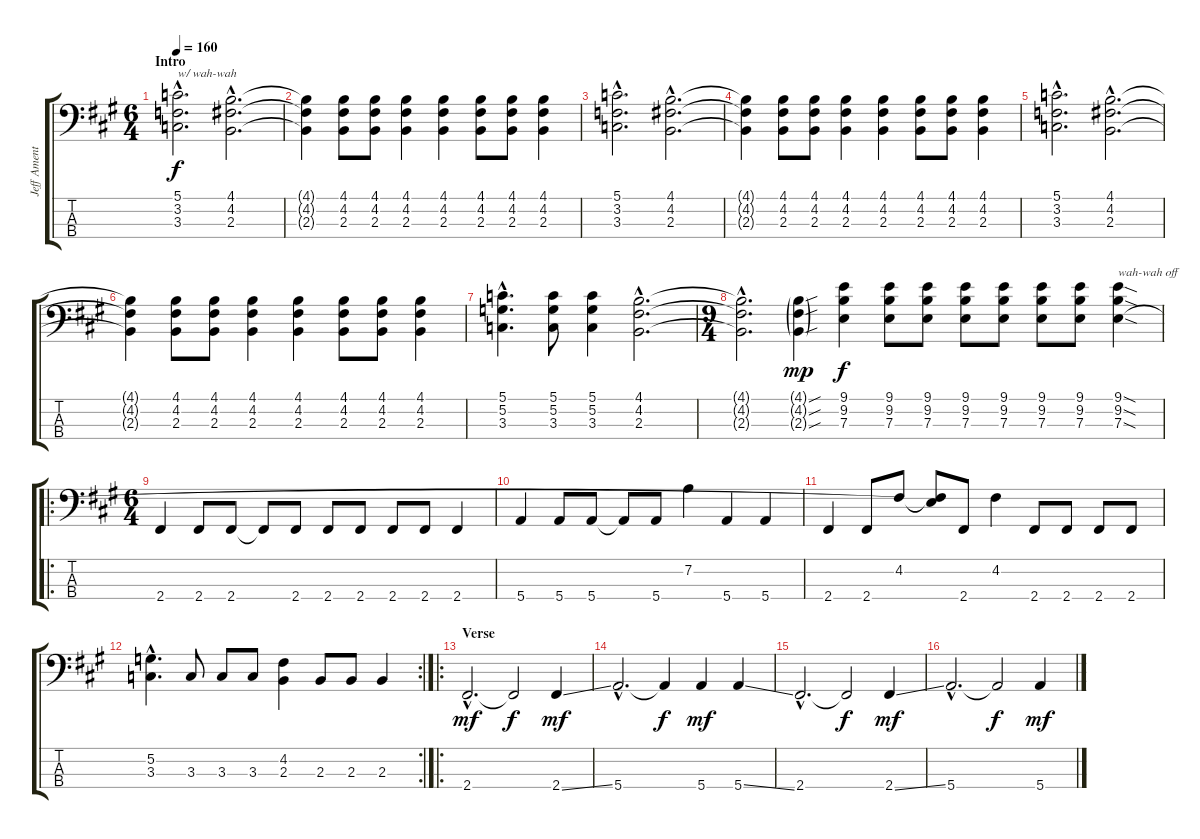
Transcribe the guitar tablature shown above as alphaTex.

\track ("Jeff Ament" "Jeff Ament") {instrument fretlessbass}
\staff {score tabs}
\tuning (G2 D2 A1 E1) {hide}
\ts (6 4)
\section ("" "Intro")
\tempo 160
\clef f4
\ks a
(5.1{hac} 3.2{hac} 3.3{hac}).2{d txt "w/ wah-wah" dy f instrument fretlessbass} (4.1{hac} 4.2{hac} 2.3{hac}).2{d} |
(4.1{t} 4.2{t} 2.3{t}).4 (4.1 4.2 2.3).8 (4.1 4.2 2.3).8 (4.1 4.2 2.3).4 (4.1 4.2 2.3).4 (4.1 4.2 2.3).8 (4.1 4.2 2.3).8 (4.1 4.2 2.3).4 |
(5.1{hac} 3.2{hac} 3.3{hac}).2{d} (4.1{hac} 4.2{hac} 2.3{hac}).2{d} |
(4.1{t} 4.2{t} 2.3{t}).4 (4.1 4.2 2.3).8 (4.1 4.2 2.3).8 (4.1 4.2 2.3).4 (4.1 4.2 2.3).4 (4.1 4.2 2.3).8 (4.1 4.2 2.3).8 (4.1 4.2 2.3).4 |
(5.1{hac} 3.2{hac} 3.3{hac}).2{d} (4.1{hac} 4.2{hac} 2.3{hac}).2{d} |
(4.1{t} 4.2{t} 2.3{t}).4 (4.1 4.2 2.3).8 (4.1 4.2 2.3).8 (4.1 4.2 2.3).4 (4.1 4.2 2.3).4 (4.1 4.2 2.3).8 (4.1 4.2 2.3).8 (4.1 4.2 2.3).4 |
(5.1{hac} 5.2{hac} 3.3{hac}).4{d} (5.1 5.2 3.3).8 (5.1 5.2 3.3).4 (4.1{hac} 4.2{hac} 2.3{hac}).2{d} |
\ts (9 4)
(4.1{hac t} 4.2{hac t} 2.3{hac t}).2{d} (4.1{sou g} 4.2{sou g} 2.3{sou g}).4{dy mp} (9.1 9.2 7.3).4{dy f} (9.1 9.2 7.3).8 (9.1 9.2 7.3).8 (9.1 9.2 7.3).8 (9.1 9.2 7.3).8 (9.1 9.2 7.3).8 (9.1 9.2 7.3).8 (9.1{sod} 9.2{sod} 7.3{sod}).4{txt "wah-wah off"} |
\ro
\ts (6 4)
2.4.4 2.4.8 2.4.8 2.4{t}.8 2.4.8 2.4.8 2.4.8 2.4.8 2.4.8 2.4.4 |
5.4.4 5.4.8 5.4.8 5.4{t}.8 5.4.8 7.2.4 5.4.4 5.4.4 |
2.4.4 2.4.8 4.2.8 (4.2{t} 7.3{t}).8 2.4.8 4.2.4 2.4.8 2.4.8 2.4.8 2.4.8 |
\rc 2
(5.2{hac} 3.3{hac}).4{d} 3.3.8 3.3.8 3.3.8 (4.2 2.3).4 2.3.8 2.3.8 2.3.4 |
\ro
\section ("" "Verse")
2.4{hac}.2{d dy mf} 2.4{t}.2{dy f} 2.4{ss}.4{dy mf} |
5.4{hac}.2{d} 5.4{t}.4{dy f} 5.4.4{dy mf} 5.4{ss}.4 |
2.4{hac}.2{d} 2.4{t}.2{dy f} 2.4{ss}.4{dy mf} |
5.4{hac}.2{d} 5.4{t}.2{dy f} 5.4{ss}.4{dy mf}
